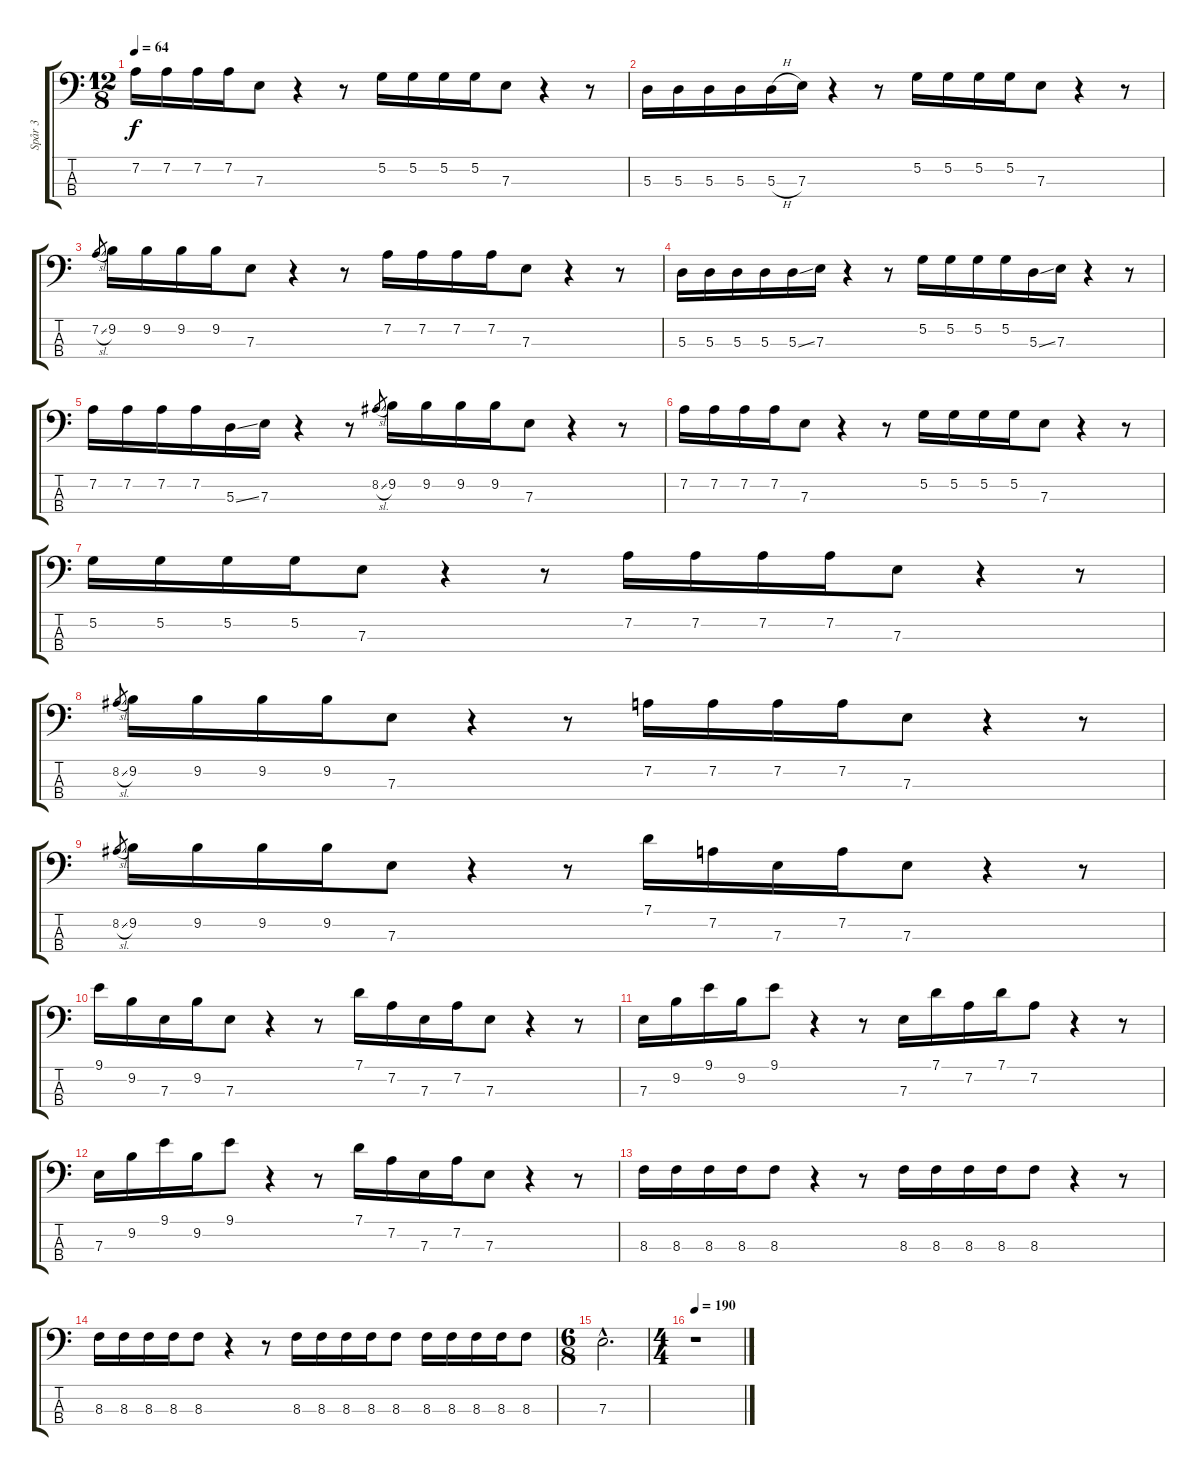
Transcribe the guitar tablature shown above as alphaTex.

\track ("Spår 3" "Spår 3") {instrument electricbassfinger}
\staff {score tabs}
\tuning (G2 D2 A1 E1) {hide}
\ts (12 8)
\tempo 64
\clef f4
\ks c
7.2.16{dy f} 7.2.16 7.2.16 7.2.16 7.3.8 r.4 r.8 5.2.16 5.2.16 5.2.16 5.2.16 7.3.8 r.4 r.8 |
5.3.16 5.3.16 5.3.16 5.3.16 5.3{h}.16 7.3.16 r.4 r.8 5.2.16 5.2.16 5.2.16 5.2.16 7.3.8 r.4 r.8 |
7.2{sl}.8{gr} 9.2.16 9.2.16 9.2.16 9.2.16 7.3.8 r.4 r.8 7.2.16 7.2.16 7.2.16 7.2.16 7.3.8 r.4 r.8 |
5.3.16 5.3.16 5.3.16 5.3.16 5.3{ss}.16 7.3.16 r.4 r.8 5.2.16 5.2.16 5.2.16 5.2.16 5.3{ss}.16 7.3.16 r.4 r.8 |
7.2.16 7.2.16 7.2.16 7.2.16 5.3{ss}.16 7.3.16 r.4 r.8 8.2{sl}.8{gr} 9.2.16 9.2.16 9.2.16 9.2.16 7.3.8 r.4 r.8 |
7.2.16 7.2.16 7.2.16 7.2.16 7.3.8 r.4 r.8 5.2.16 5.2.16 5.2.16 5.2.16 7.3.8 r.4 r.8 |
5.2.16 5.2.16 5.2.16 5.2.16 7.3.8 r.4 r.8 7.2.16 7.2.16 7.2.16 7.2.16 7.3.8 r.4 r.8 |
8.2{sl}.8{gr} 9.2.16 9.2.16 9.2.16 9.2.16 7.3.8 r.4 r.8 7.2.16 7.2.16 7.2.16 7.2.16 7.3.8 r.4 r.8 |
8.2{sl}.8{gr} 9.2.16 9.2.16 9.2.16 9.2.16 7.3.8 r.4 r.8 7.1.16 7.2.16 7.3.16 7.2.16 7.3.8 r.4 r.8 |
9.1.16 9.2.16 7.3.16 9.2.16 7.3.8 r.4 r.8 7.1.16 7.2.16 7.3.16 7.2.16 7.3.8 r.4 r.8 |
7.3.16 9.2.16 9.1.16 9.2.16 9.1.8 r.4 r.8 7.3.16 7.1.16 7.2.16 7.1.16 7.2.8 r.4 r.8 |
7.3.16 9.2.16 9.1.16 9.2.16 9.1.8 r.4 r.8 7.1.16 7.2.16 7.3.16 7.2.16 7.3.8 r.4 r.8 |
8.3.16 8.3.16 8.3.16 8.3.16 8.3.8 r.4 r.8 8.3.16 8.3.16 8.3.16 8.3.16 8.3.8 r.4 r.8 |
8.3.16 8.3.16 8.3.16 8.3.16 8.3.8 r.4 r.8 8.3.16 8.3.16 8.3.16 8.3.16 8.3.8 8.3.16 8.3.16 8.3.16 8.3.16 8.3.8 |
\ts (6 8)
7.3{hac}.2{d} |
\ts (4 4)
\tempo 190
r.1
